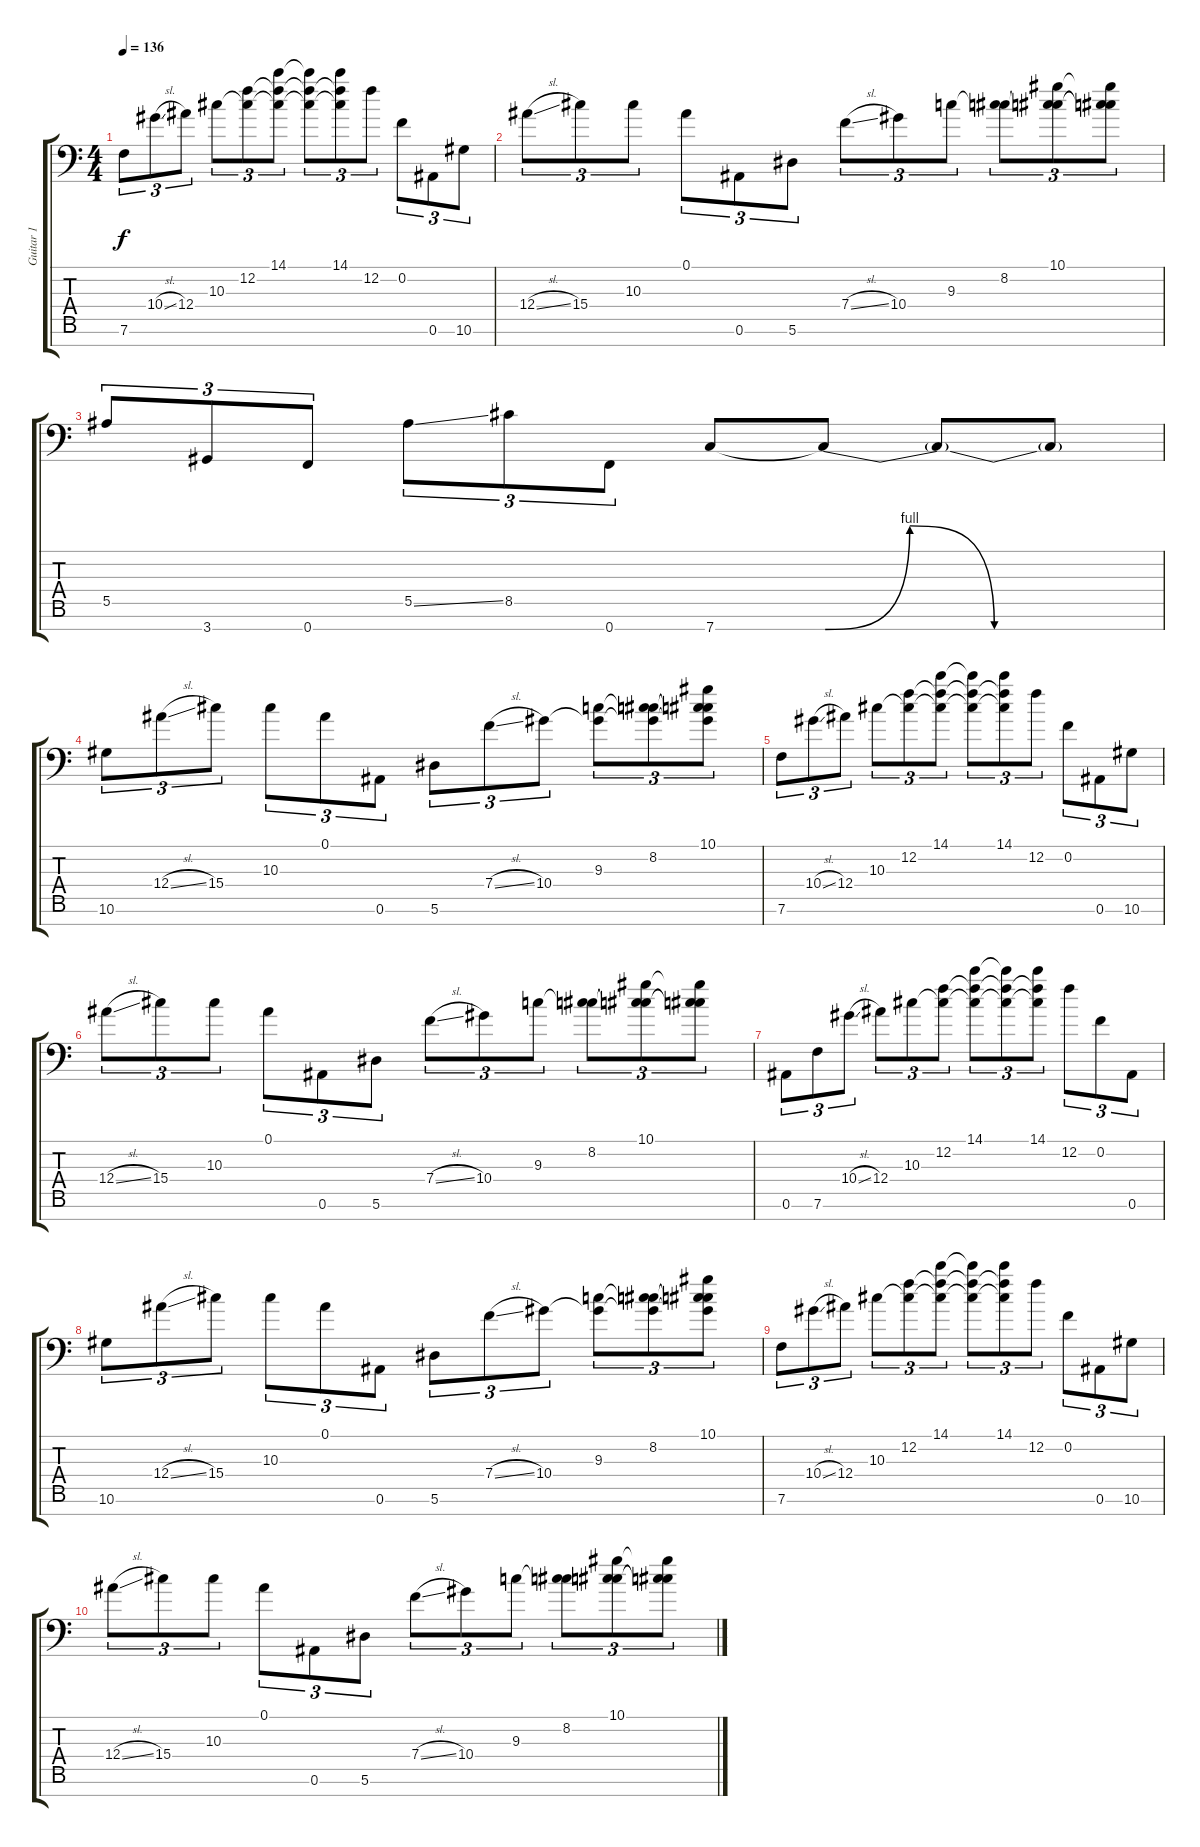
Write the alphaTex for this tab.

\track ("Guitar 1" "Guitar 1") {instrument distortionguitar}
\staff {score tabs}
\tuning (Bb3 F3 Eb3 Bb2 F2 Bb1 F1) {hide}
\ts (4 4)
\tempo 136
\clef f4
\ks c
7.6.8{tu (3 2) dy f} 10.4{sl}.8{tu (3 2)} 12.4.8{tu (3 2)} 10.3.8{tu (3 2)} (12.2 10.3{t}).8{tu (3 2)} (14.1 12.2{t} 10.3{t}).8{tu (3 2)} (14.1{t} 12.2{t} 10.3{t}).8{tu (3 2)} (14.1 12.2{t} 10.3{t}).8{tu (3 2)} 12.2.8{tu (3 2)} 0.2.8{tu (3 2)} 0.6.8{tu (3 2)} 10.6.8{tu (3 2)} |
12.4{sl}.8{tu (3 2)} 15.4.8{tu (3 2)} 10.3.8{tu (3 2)} 0.1.8{tu (3 2)} 0.6.8{tu (3 2)} 5.6.8{tu (3 2)} 7.4{sl}.8{tu (3 2)} 10.4.8{tu (3 2)} 9.3.8{tu (3 2)} (8.2 9.3{t}).8{tu (3 2)} (10.1 8.2{t} 9.3{t}).8{tu (3 2)} (10.1{t} 8.2{t} 9.3{t}).8{tu (3 2)} |
5.5.8{tu (3 2)} 3.7.8{tu (3 2)} 0.7.8{tu (3 2)} 5.5{ss}.8{tu (3 2)} 8.5.8{tu (3 2)} 0.7.8{tu (3 2)} 7.7.8 7.7{be (custom 0 0 15 4 30 0 45 0 60 0) t}.8 7.7{t}.8 7.7{t}.8 |
10.6.8{tu (3 2)} 12.4{sl}.8{tu (3 2)} 15.4.8{tu (3 2)} 10.3.8{tu (3 2)} 0.1.8{tu (3 2)} 0.6.8{tu (3 2)} 5.6.8{tu (3 2)} 7.4{sl}.8{tu (3 2)} 10.4.8{tu (3 2)} (9.3 10.4{t}).8{tu (3 2)} (8.2 9.3{t} 10.4{t}).8{tu (3 2)} (10.1 8.2{t} 9.3{t} 10.4{t}).8{tu (3 2)} |
7.6.8{tu (3 2)} 10.4{sl}.8{tu (3 2)} 12.4.8{tu (3 2)} 10.3.8{tu (3 2)} (12.2 10.3{t}).8{tu (3 2)} (14.1 12.2{t} 10.3{t}).8{tu (3 2)} (14.1{t} 12.2{t} 10.3{t}).8{tu (3 2)} (14.1 12.2{t} 10.3{t}).8{tu (3 2)} 12.2.8{tu (3 2)} 0.2.8{tu (3 2)} 0.6.8{tu (3 2)} 10.6.8{tu (3 2)} |
12.4{sl}.8{tu (3 2)} 15.4.8{tu (3 2)} 10.3.8{tu (3 2)} 0.1.8{tu (3 2)} 0.6.8{tu (3 2)} 5.6.8{tu (3 2)} 7.4{sl}.8{tu (3 2)} 10.4.8{tu (3 2)} 9.3.8{tu (3 2)} (8.2 9.3{t}).8{tu (3 2)} (10.1 8.2{t} 9.3{t}).8{tu (3 2)} (10.1{t} 8.2{t} 9.3{t}).8{tu (3 2)} |
0.6.8{tu (3 2)} 7.6.8{tu (3 2)} 10.4{sl}.8{tu (3 2)} 12.4.8{tu (3 2)} 10.3.8{tu (3 2)} (12.2 10.3{t}).8{tu (3 2)} (14.1 12.2{t} 10.3{t}).8{tu (3 2)} (14.1{t} 12.2{t} 10.3{t}).8{tu (3 2)} (14.1 12.2{t} 10.3{t}).8{tu (3 2)} 12.2.8{tu (3 2)} 0.2.8{tu (3 2)} 0.6.8{tu (3 2)} |
10.6.8{tu (3 2)} 12.4{sl}.8{tu (3 2)} 15.4.8{tu (3 2)} 10.3.8{tu (3 2)} 0.1.8{tu (3 2)} 0.6.8{tu (3 2)} 5.6.8{tu (3 2)} 7.4{sl}.8{tu (3 2)} 10.4.8{tu (3 2)} (9.3 10.4{t}).8{tu (3 2)} (8.2 9.3{t} 10.4{t}).8{tu (3 2)} (10.1 8.2{t} 9.3{t} 10.4{t}).8{tu (3 2)} |
7.6.8{tu (3 2)} 10.4{sl}.8{tu (3 2)} 12.4.8{tu (3 2)} 10.3.8{tu (3 2)} (12.2 10.3{t}).8{tu (3 2)} (14.1 12.2{t} 10.3{t}).8{tu (3 2)} (14.1{t} 12.2{t} 10.3{t}).8{tu (3 2)} (14.1 12.2{t} 10.3{t}).8{tu (3 2)} 12.2.8{tu (3 2)} 0.2.8{tu (3 2)} 0.6.8{tu (3 2)} 10.6.8{tu (3 2)} |
12.4{sl}.8{tu (3 2)} 15.4.8{tu (3 2)} 10.3.8{tu (3 2)} 0.1.8{tu (3 2)} 0.6.8{tu (3 2)} 5.6.8{tu (3 2)} 7.4{sl}.8{tu (3 2)} 10.4.8{tu (3 2)} 9.3.8{tu (3 2)} (8.2 9.3{t}).8{tu (3 2)} (10.1 8.2{t} 9.3{t}).8{tu (3 2)} (10.1{t} 8.2{t} 9.3{t}).8{tu (3 2)}
